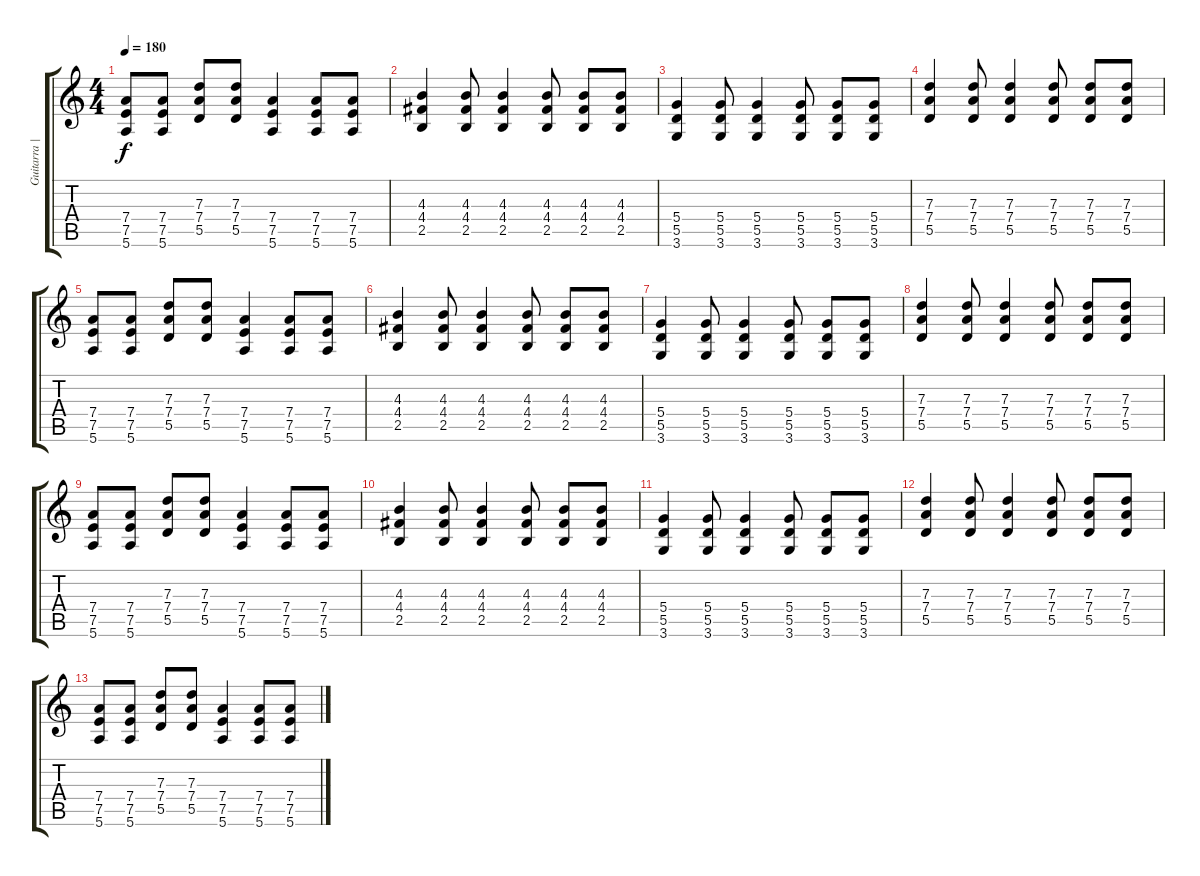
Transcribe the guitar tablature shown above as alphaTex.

\track ("Guitarra | Renato" "Guitarra |") {instrument distortionguitar}
\staff {score tabs}
\tuning (E4 B3 G3 D3 A2 E2) {hide}
\ts (4 4)
\tempo 180
\clef g2
\ks c
(7.4 7.5 5.6).8{dy f} (7.4 7.5 5.6).8 (7.3 7.4 5.5).8 (7.3 7.4 5.5).8 (7.4 7.5 5.6).4 (7.4 7.5 5.6).8 (7.4 7.5 5.6).8 |
(4.3 4.4 2.5).4 (4.3 4.4 2.5).8 (4.3 4.4 2.5).4 (4.3 4.4 2.5).8 (4.3 4.4 2.5).8 (4.3 4.4 2.5).8 |
(5.4 5.5 3.6).4 (5.4 5.5 3.6).8 (5.4 5.5 3.6).4 (5.4 5.5 3.6).8 (5.4 5.5 3.6).8 (5.4 5.5 3.6).8 |
(7.3 7.4 5.5).4 (7.3 7.4 5.5).8 (7.3 7.4 5.5).4 (7.3 7.4 5.5).8 (7.3 7.4 5.5).8 (7.3 7.4 5.5).8 |
(7.4 7.5 5.6).8 (7.4 7.5 5.6).8 (7.3 7.4 5.5).8 (7.3 7.4 5.5).8 (7.4 7.5 5.6).4 (7.4 7.5 5.6).8 (7.4 7.5 5.6).8 |
(4.3 4.4 2.5).4 (4.3 4.4 2.5).8 (4.3 4.4 2.5).4 (4.3 4.4 2.5).8 (4.3 4.4 2.5).8 (4.3 4.4 2.5).8 |
(5.4 5.5 3.6).4 (5.4 5.5 3.6).8 (5.4 5.5 3.6).4 (5.4 5.5 3.6).8 (5.4 5.5 3.6).8 (5.4 5.5 3.6).8 |
(7.3 7.4 5.5).4 (7.3 7.4 5.5).8 (7.3 7.4 5.5).4 (7.3 7.4 5.5).8 (7.3 7.4 5.5).8 (7.3 7.4 5.5).8 |
(7.4 7.5 5.6).8 (7.4 7.5 5.6).8 (7.3 7.4 5.5).8 (7.3 7.4 5.5).8 (7.4 7.5 5.6).4 (7.4 7.5 5.6).8 (7.4 7.5 5.6).8 |
(4.3 4.4 2.5).4 (4.3 4.4 2.5).8 (4.3 4.4 2.5).4 (4.3 4.4 2.5).8 (4.3 4.4 2.5).8 (4.3 4.4 2.5).8 |
(5.4 5.5 3.6).4 (5.4 5.5 3.6).8 (5.4 5.5 3.6).4 (5.4 5.5 3.6).8 (5.4 5.5 3.6).8 (5.4 5.5 3.6).8 |
(7.3 7.4 5.5).4 (7.3 7.4 5.5).8 (7.3 7.4 5.5).4 (7.3 7.4 5.5).8 (7.3 7.4 5.5).8 (7.3 7.4 5.5).8 |
(7.4 7.5 5.6).8 (7.4 7.5 5.6).8 (7.3 7.4 5.5).8 (7.3 7.4 5.5).8 (7.4 7.5 5.6).4 (7.4 7.5 5.6).8 (7.4 7.5 5.6).8
